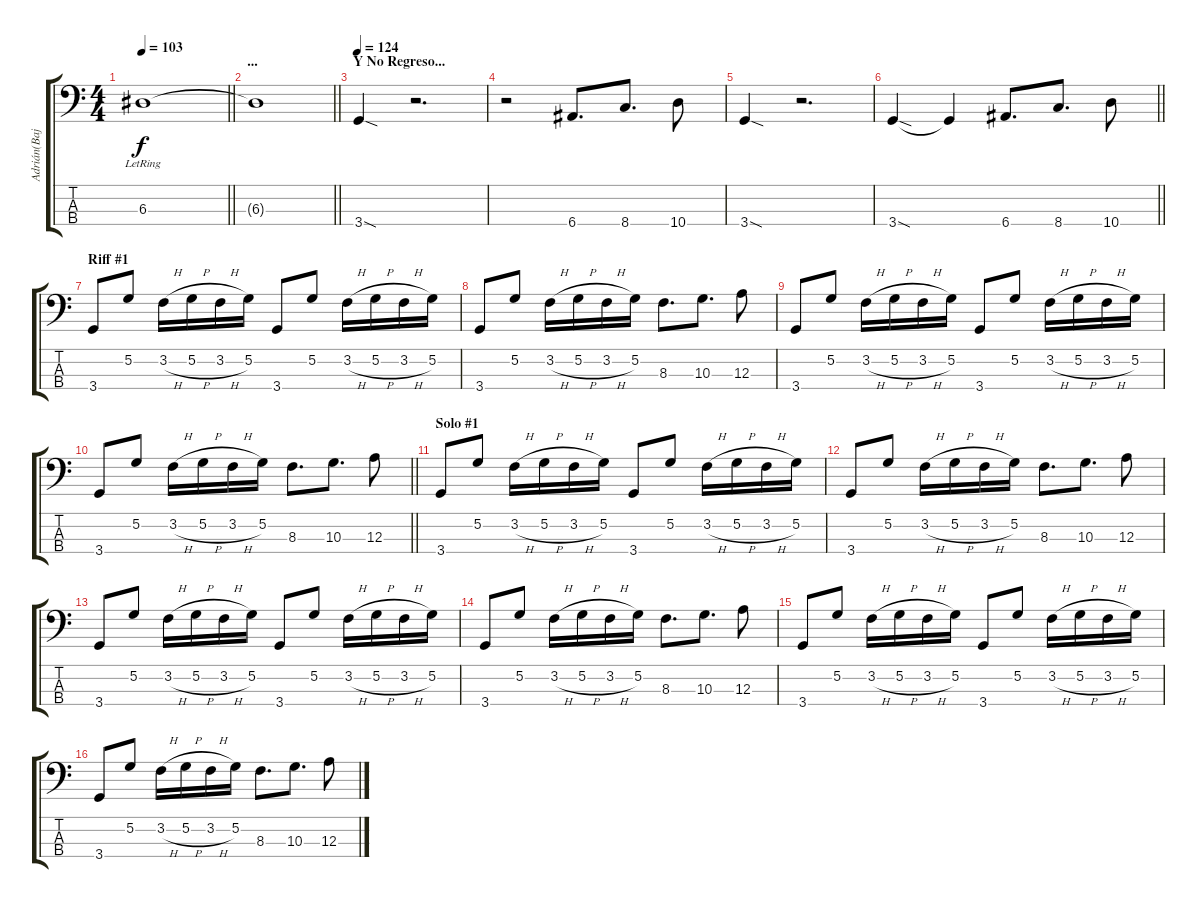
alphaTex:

\track ("Adrián(Bajo#1)" "Adrián(Baj") {instrument electricbasspick}
\staff {score tabs}
\tuning (G2 D2 A1 E1) {hide}
\ts (4 4)
\tempo 103
\clef f4
\barLineRight lightlight
\ks c
6.3{lr}.1{dy f} |
\section ("" "...")
\barLineRight lightlight
6.3{t}.1 |
\section ("" "Y No Regreso...")
\tempo 124
3.4{sod}.4 r.2{d} |
r.2 6.4.8{d} 8.4.8{d} 10.4.8 |
3.4{sod}.4 r.2{d} |
\barLineRight lightlight
3.4{sod}.4 3.4{t}.4 6.4.8{d} 8.4.8{d} 10.4.8 |
\section ("" "Riff #1")
3.4.8 5.2.8 3.2{h}.16 5.2{h}.16 3.2{h}.16 5.2.16 3.4.8 5.2.8 3.2{h}.16 5.2{h}.16 3.2{h}.16 5.2.16 |
3.4.8 5.2.8 3.2{h}.16 5.2{h}.16 3.2{h}.16 5.2.16 8.3.8{d} 10.3.8{d} 12.3.8 |
3.4.8 5.2.8 3.2{h}.16 5.2{h}.16 3.2{h}.16 5.2.16 3.4.8 5.2.8 3.2{h}.16 5.2{h}.16 3.2{h}.16 5.2.16 |
\barLineRight lightlight
3.4.8 5.2.8 3.2{h}.16 5.2{h}.16 3.2{h}.16 5.2.16 8.3.8{d} 10.3.8{d} 12.3.8 |
\section ("" "Solo #1")
3.4.8 5.2.8 3.2{h}.16 5.2{h}.16 3.2{h}.16 5.2.16 3.4.8 5.2.8 3.2{h}.16 5.2{h}.16 3.2{h}.16 5.2.16 |
3.4.8 5.2.8 3.2{h}.16 5.2{h}.16 3.2{h}.16 5.2.16 8.3.8{d} 10.3.8{d} 12.3.8 |
3.4.8 5.2.8 3.2{h}.16 5.2{h}.16 3.2{h}.16 5.2.16 3.4.8 5.2.8 3.2{h}.16 5.2{h}.16 3.2{h}.16 5.2.16 |
3.4.8 5.2.8 3.2{h}.16 5.2{h}.16 3.2{h}.16 5.2.16 8.3.8{d} 10.3.8{d} 12.3.8 |
3.4.8 5.2.8 3.2{h}.16 5.2{h}.16 3.2{h}.16 5.2.16 3.4.8 5.2.8 3.2{h}.16 5.2{h}.16 3.2{h}.16 5.2.16 |
3.4.8 5.2.8 3.2{h}.16 5.2{h}.16 3.2{h}.16 5.2.16 8.3.8{d} 10.3.8{d} 12.3.8
